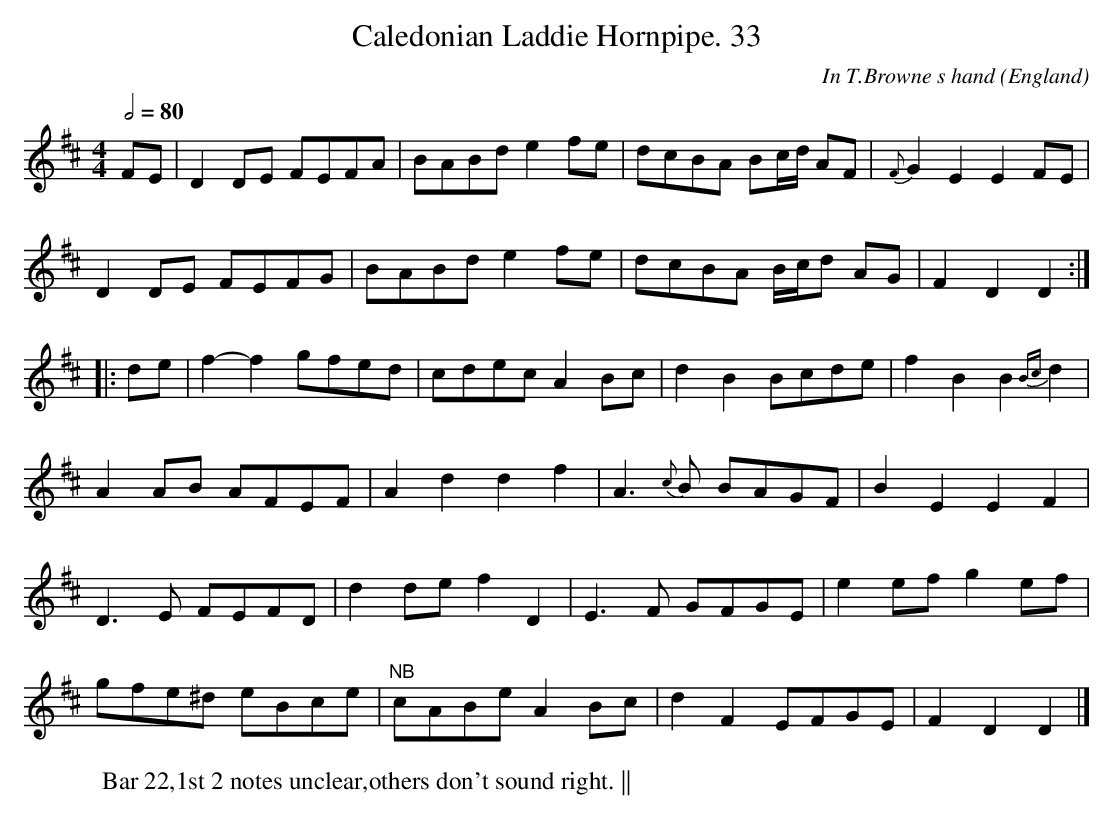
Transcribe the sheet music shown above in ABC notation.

X:1
T:Caledonian Laddie Hornpipe. 33
C:In T.Brownes hand
M:4/4
O:England
Q:1/2=80
K:D
FE|D2DE FEFA|BABde2fe|dcBA Bc/d/ AF|{F}G2E2E2FE|!
D2DE FEFG|BABde2fe|dcBA B/c/d AG|F2D2D2:|!
|:de|f2-f2gfed|cdecA2Bc|d2B2Bcde|f2B2B2{Bc}d2|!
A2AB AFEF|A2d2d2f2|A3{c}B BAGF|B2E2E2F2|!
D3E FEFD|d2def2D2|E3F GFGE|e2efg2ef|!
gfe^d eBce|"^NB"cABeA2Bc|d2F2EFGE|F2D2D2|]
W:Bar 22,1st 2 notes unclear,others don't sound right. ||
